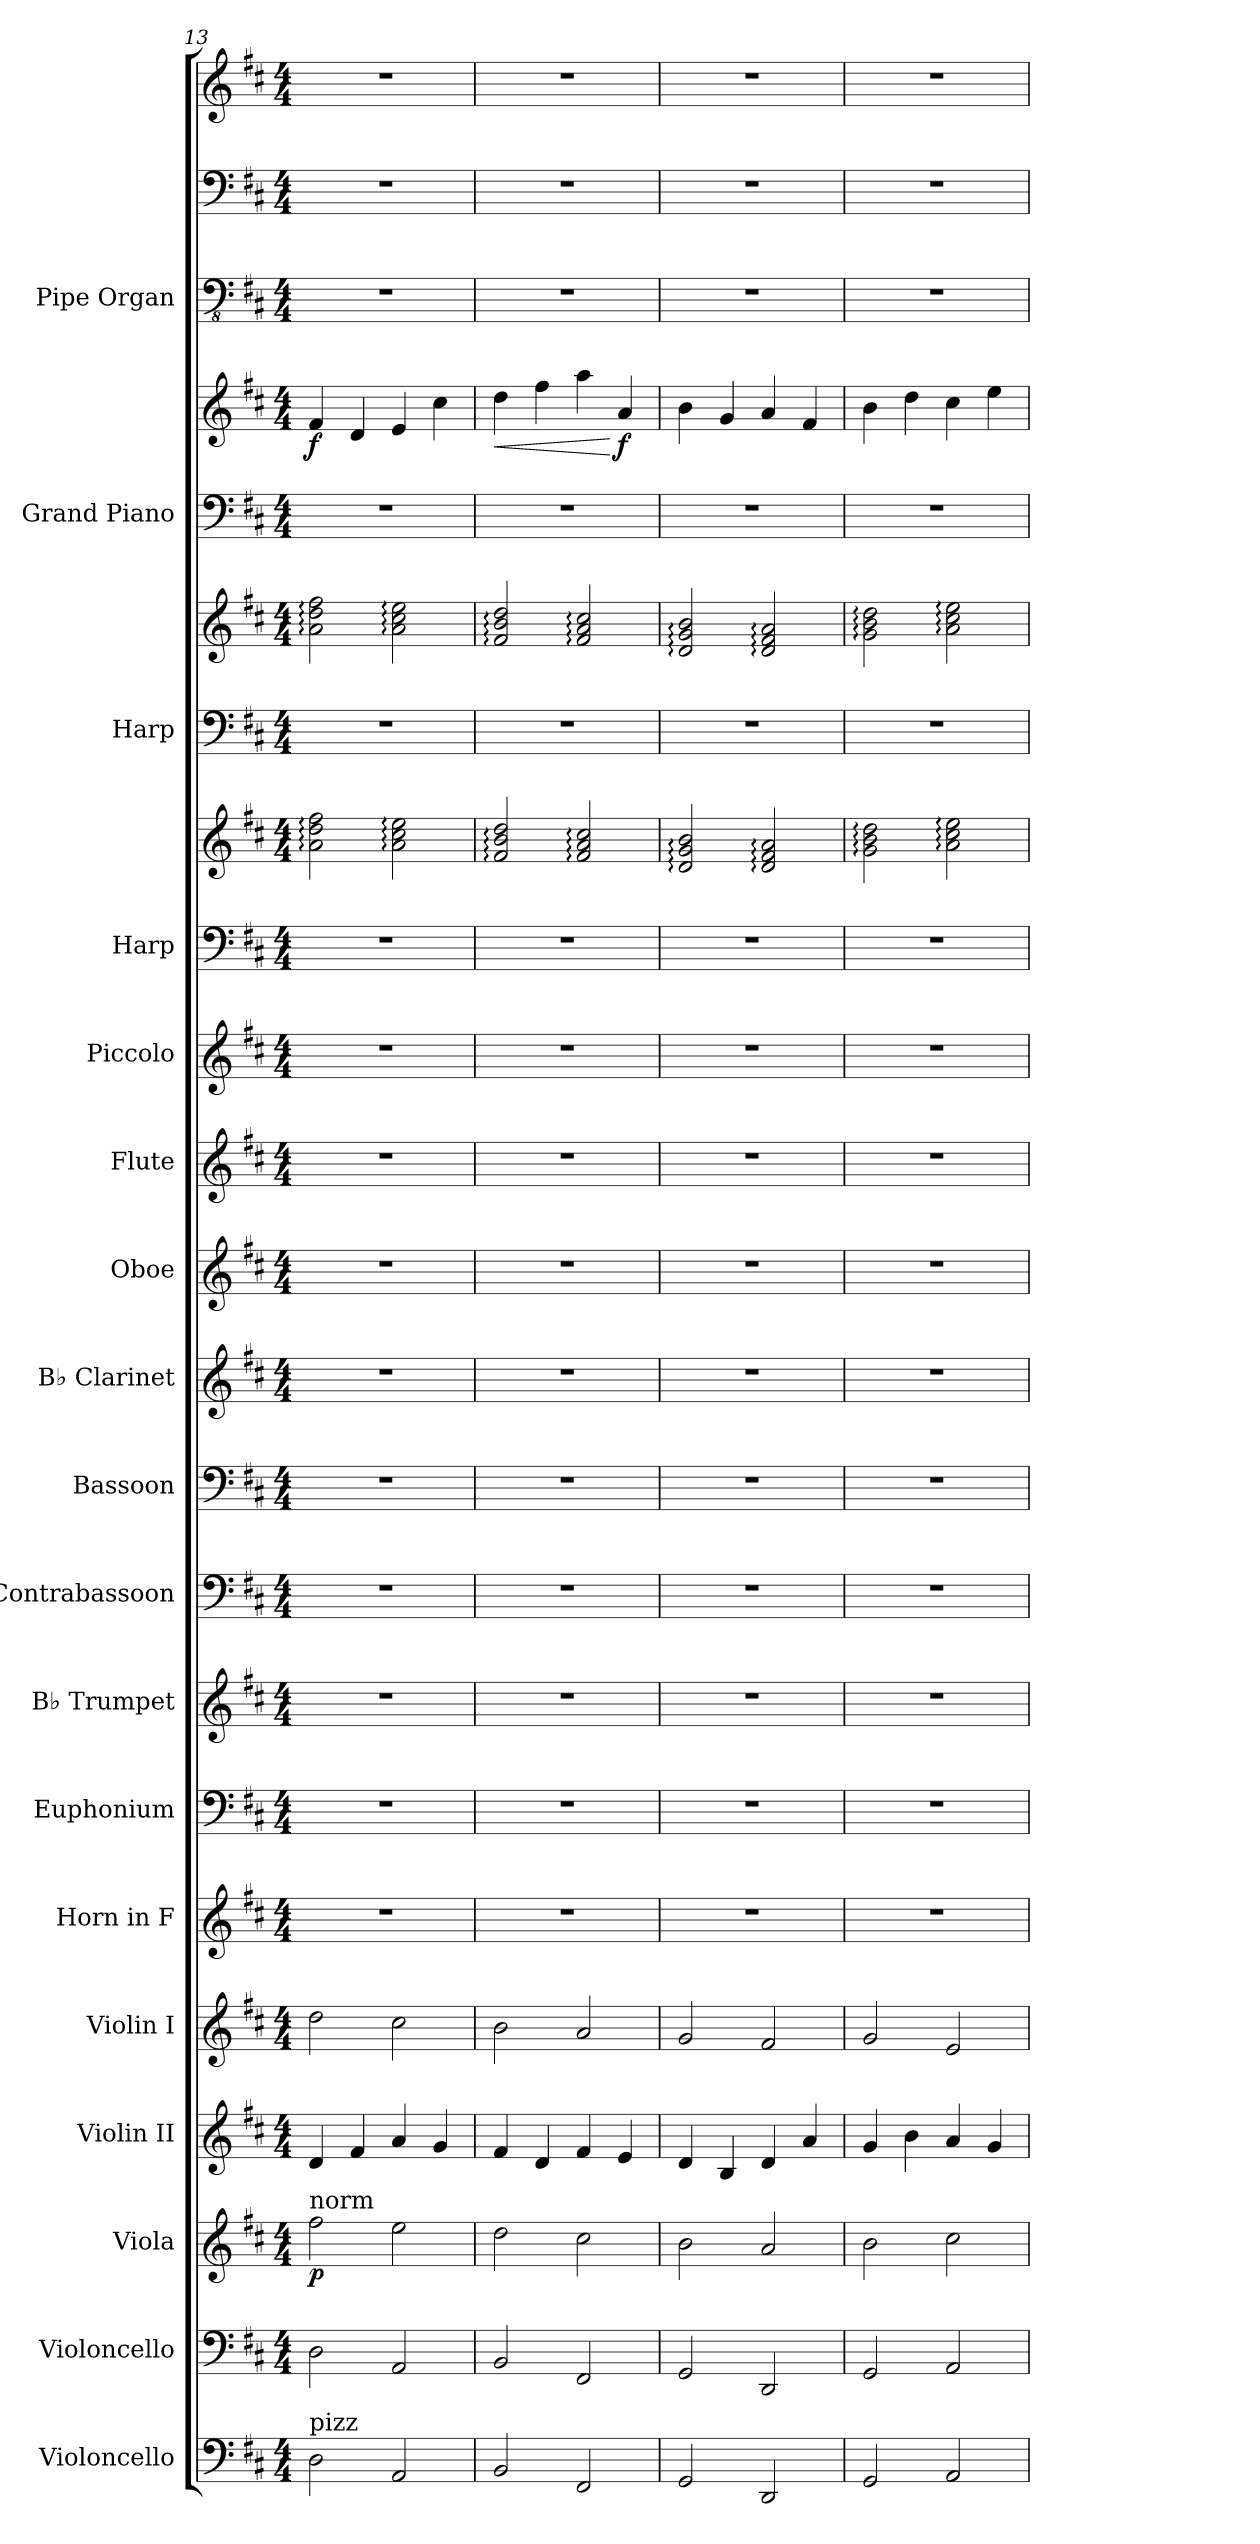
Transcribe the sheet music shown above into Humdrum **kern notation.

**kern	**kern	**kern	**dynam	**kern	**kern	**kern	**kern	**kern	**kern	**kern	**kern	**kern	**kern	**kern	**kern	**kern	**kern	**kern	**kern	**kern	**dynam	**kern	**kern	**kern
*part18	*part17	*part16	*part16	*part15	*part14	*part13	*part12	*part11	*part10	*part9	*part8	*part7	*part6	*part5	*part4	*part4	*part3	*part3	*part2	*part2	*part2	*part1	*part1	*part1
*staff23	*staff22	*staff21	*staff21	*staff20	*staff19	*staff18	*staff17	*staff16	*staff15	*staff14	*staff13	*staff12	*staff11	*staff10	*staff9	*staff8	*staff7	*staff6	*staff5	*staff4	*staff4/5	*staff3	*staff2	*staff1
*I"Violoncello	*I"Violoncello	*I"Viola	*	*I"Violin II	*I"Violin I	*I"Horn in F	*I"Euphonium	*I"B♭ Trumpet	*I"Contrabassoon	*I"Bassoon	*I"B♭ Clarinet	*I"Oboe	*I"Flute	*I"Piccolo	*I"Harp	*	*I"Harp	*	*I"Grand Piano	*	*	*I"Pipe Organ	*	*
*I'Vc.	*I'Vc	*I'Vla	*	*I'Vln	*I'Vln	*	*I'Euph.	*I'B♭ Tpt.	*I'Cbsn.	*I'Bsn.	*I'B♭ Cl.	*I'Ob.	*I'Fl.	*I'Picc.	*I'Hrp.	*	*I'Hrp.	*	*I'Pno.	*	*	*I'Org.	*	*
*clefF4	*clefF4	*clefG2	*	*clefG2	*clefG2	*clefG2	*clefF4	*clefG2	*clefF4	*clefF4	*clefG2	*clefG2	*clefG2	*clefG2	*clefF4	*clefG2	*clefF4	*clefG2	*clefF4	*clefG2	*	*clefFv4	*clefF4	*clefG2
*	*	*	*	*	*	*ITrd4c7	*	*ITrd1c2	*ITrd7c12	*	*ITrd1c2	*	*	*ITrd-7c-12	*	*	*	*	*	*	*	*	*	*
*k[f#c#]	*k[f#c#]	*k[f#c#]	*	*k[f#c#]	*k[f#c#]	*k[f#]	*k[f#c#]	*k[]	*k[f#c#]	*k[f#c#]	*k[]	*k[f#c#]	*k[f#c#]	*k[f#c#]	*k[f#c#]	*k[f#c#]	*k[f#c#]	*k[f#c#]	*k[f#c#]	*k[f#c#]	*	*k[f#c#]	*k[f#c#]	*k[f#c#]
*M4/4	*M4/4	*M4/4	*	*M4/4	*M4/4	*M4/4	*M4/4	*M4/4	*M4/4	*M4/4	*M4/4	*M4/4	*M4/4	*M4/4	*M4/4	*M4/4	*M4/4	*M4/4	*M4/4	*M4/4	*	*M4/4	*M4/4	*M4/4
=13	=13	=13	=13	=13	=13	=13	=13	=13	=13	=13	=13	=13	=13	=13	=13	=13	=13	=13	=13	=13	=13	=13	=13	=13
!	!	!LO:TX:a:t=norm	!	!	!	!	!	!	!	!	!	!	!	!	!	!	!	!	!	!	!	!	!	!
!LO:TX:a:t=pizz	!	!	!	!	!	!	!	!	!	!	!	!	!	!	!	!	!	!	!	!	!	!	!	!
!	!	!	!LO:DY:b	!	!	!	!	!	!	!	!	!	!	!	!	!	!	!	!	!	!LO:DY:b	!	!	!
2D\	2D\	2ff#\	p	4d/	2dd\	1r	1r	1r	1r	1r	1r	1r	1r	1r	1r	2a\: 2dd\: 2ff#\:	1r	2a\: 2dd\: 2ff#\:	1r	4f#/	f	1r	1r	1r
.	.	.	.	4f#/	.	.	.	.	.	.	.	.	.	.	.	.	.	.	.	4d/	.	.	.	.
2AA/	2AA/	2ee\	.	4a/	2cc#\	.	.	.	.	.	.	.	.	.	.	2a\: 2cc#\: 2ee\:	.	2a\: 2cc#\: 2ee\:	.	4e/	.	.	.	.
.	.	.	.	4g/	.	.	.	.	.	.	.	.	.	.	.	.	.	.	.	4cc#\	.	.	.	.
=14	=14	=14	=14	=14	=14	=14	=14	=14	=14	=14	=14	=14	=14	=14	=14	=14	=14	=14	=14	=14	=14	=14	=14	=14
!	!	!	!	!	!	!	!	!	!	!	!	!	!	!	!	!	!	!	!	!	!LO:HP:b	!	!	!
2BB/	2BB/	2dd\	.	4f#/	2b\	1r	1r	1r	1r	1r	1r	1r	1r	1r	1r	2f#/: 2b/: 2dd/:	1r	2f#/: 2b/: 2dd/:	1r	4dd\	<	1r	1r	1r
.	.	.	.	4d/	.	.	.	.	.	.	.	.	.	.	.	.	.	.	.	4ff#\	.	.	.	.
2FF#/	2FF#/	2cc#\	.	4f#/	2a/	.	.	.	.	.	.	.	.	.	.	2f#/: 2a/: 2cc#/:	.	2f#/: 2a/: 2cc#/:	.	4aa\	.	.	.	.
!	!	!	!	!	!	!	!	!	!	!	!	!	!	!	!	!	!	!	!	!	!LO:DY:n=1:b	!	!	!
.	.	.	.	4e/	.	.	.	.	.	.	.	.	.	.	.	.	.	.	.	4a/	[ f	.	.	.
=15	=15	=15	=15	=15	=15	=15	=15	=15	=15	=15	=15	=15	=15	=15	=15	=15	=15	=15	=15	=15	=15	=15	=15	=15
2GG/	2GG/	2b\	.	4d/	2g/	1r	1r	1r	1r	1r	1r	1r	1r	1r	1r	2d/: 2g/: 2b/:	1r	2d/: 2g/: 2b/:	1r	4b\	.	1r	1r	1r
.	.	.	.	4B/	.	.	.	.	.	.	.	.	.	.	.	.	.	.	.	4g/	.	.	.	.
2DD/	2DD/	2a/	.	4d/	2f#/	.	.	.	.	.	.	.	.	.	.	2d/: 2f#/: 2a/:	.	2d/: 2f#/: 2a/:	.	4a/	.	.	.	.
.	.	.	.	4a/	.	.	.	.	.	.	.	.	.	.	.	.	.	.	.	4f#/	.	.	.	.
=16	=16	=16	=16	=16	=16	=16	=16	=16	=16	=16	=16	=16	=16	=16	=16	=16	=16	=16	=16	=16	=16	=16	=16	=16
2GG/	2GG/	2b\	.	4g/	2g/	1r	1r	1r	1r	1r	1r	1r	1r	1r	1r	2g\: 2b\: 2dd\:	1r	2g\: 2b\: 2dd\:	1r	4b\	.	1r	1r	1r
.	.	.	.	4b\	.	.	.	.	.	.	.	.	.	.	.	.	.	.	.	4dd\	.	.	.	.
2AA/	2AA/	2cc#\	.	4a/	2e/	.	.	.	.	.	.	.	.	.	.	2a\: 2cc#\: 2ee\:	.	2a\: 2cc#\: 2ee\:	.	4cc#\	.	.	.	.
.	.	.	.	4g/	.	.	.	.	.	.	.	.	.	.	.	.	.	.	.	4ee\	.	.	.	.
=	=	=	=	=	=	=	=	=	=	=	=	=	=	=	=	=	=	=	=	=	=	=	=	=
*-	*-	*-	*-	*-	*-	*-	*-	*-	*-	*-	*-	*-	*-	*-	*-	*-	*-	*-	*-	*-	*-	*-	*-	*-
